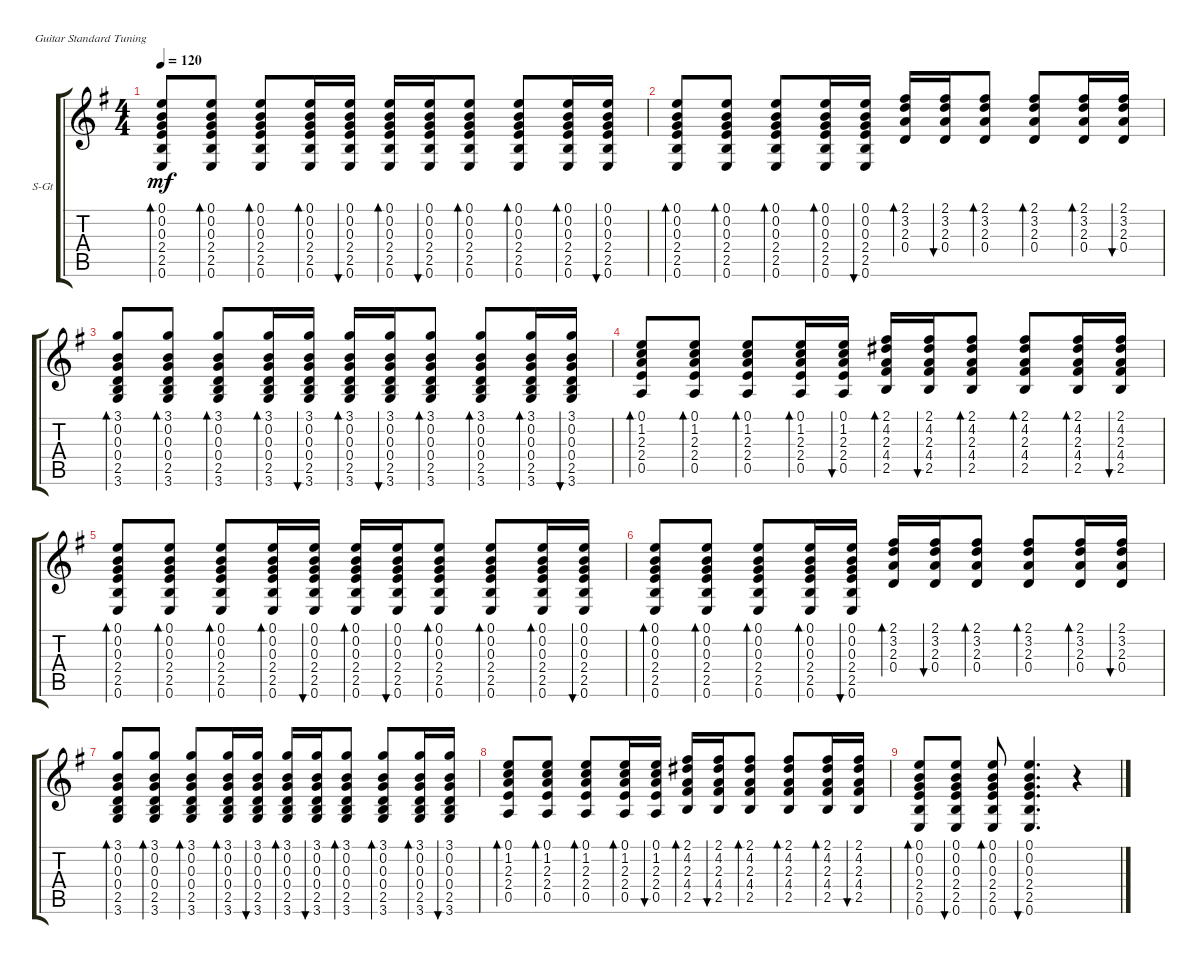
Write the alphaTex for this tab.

\defaultSystemsLayout 4
\bracketExtendMode groupsimilarinstruments
\firstSystemTrackNameOrientation horizontal
\otherSystemsTrackNameOrientation horizontal
\track ("АКУСТИКА" "S-Gt") {instrument acousticguitarsteel}
\staff {score tabs}
\tuning (E4 B3 G3 D3 A2 E2)
\ts (4 4)
\tempo 120
\clef g2
\ks eminor
(0.6 2.5 2.4 0.3 0.2 0.1).8{bd 30 dy mf} (0.6 2.5 2.4 0.3 0.2 0.1).8{bd 30} (0.6 2.5 2.4 0.3 0.2 0.1).8{bd 30} (0.6 2.5 2.4 0.3 0.2 0.1).16{bd 30} (0.6 2.5 2.4 0.3 0.2 0.1).16{bu 30} (0.6 2.5 2.4 0.3 0.2 0.1).16{bd 30} (0.6 2.5 2.4 0.3 0.2 0.1).16{bu 30} (0.6 2.5 2.4 0.3 0.2 0.1).8{bd 30} (0.6 2.5 2.4 0.3 0.2 0.1).8{bd 30} (0.6 2.5 2.4 0.3 0.2 0.1).16{bd 30} (0.6 2.5 2.4 0.3 0.2 0.1).16{bu 30} |
(0.6 2.5 2.4 0.3 0.2 0.1).8{bd 30} (0.6 2.5 2.4 0.3 0.2 0.1).8{bd 30} (0.6 2.5 2.4 0.3 0.2 0.1).8{bd 30} (0.6 2.5 2.4 0.3 0.2 0.1).16{bd 30} (0.6 2.5 2.4 0.3 0.2 0.1).16{bu 30} (0.4 2.3 3.2 2.1).16{bd 30} (0.4 2.3 3.2 2.1).16{bu 30} (0.4 2.3 3.2 2.1).8{bd 30} (0.4 2.3 3.2 2.1).8{bd 30} (0.4 2.3 3.2 2.1).16{bd 30} (0.4 2.3 3.2 2.1).16{bu 30} |
(3.6 2.5 0.4 0.3 0.2 3.1).8{bd 30} (3.6 2.5 0.4 0.3 0.2 3.1).8{bd 30} (3.6 2.5 0.4 0.3 0.2 3.1).8{bd 30} (3.6 2.5 0.4 0.3 0.2 3.1).16{bd 30} (3.6 2.5 0.4 0.3 0.2 3.1).16{bu 30} (3.6 2.5 0.4 0.3 0.2 3.1).16{bd 30} (3.6 2.5 0.4 0.3 0.2 3.1).16{bu 30} (3.6 2.5 0.4 0.3 0.2 3.1).8{bd 30} (3.6 2.5 0.4 0.3 0.2 3.1).8{bd 30} (3.6 2.5 0.4 0.3 0.2 3.1).16{bd 30} (3.6 2.5 0.4 0.3 0.2 3.1).16{bu 30} |
(0.5 2.4 2.3 1.2 0.1).8{bd 30} (0.5 2.4 2.3 1.2 0.1).8{bd 30} (0.5 2.4 2.3 1.2 0.1).8{bd 30} (0.5 2.4 2.3 1.2 0.1).16{bd 30} (0.5 2.4 2.3 1.2 0.1).16{bu 30} (4.4 2.3 4.2 2.1 2.5).16{bd 30} (4.4 2.3 4.2 2.1 2.5).16{bu 30} (4.4 2.3 4.2 2.1 2.5).8{bd 30} (4.4 2.3 4.2 2.1 2.5).8{bd 30} (4.4 2.3 4.2 2.1 2.5).16{bd 30} (4.4 2.3 4.2 2.1 2.5).16{bu 30} |
(0.6 2.5 2.4 0.3 0.2 0.1).8{bd 30} (0.6 2.5 2.4 0.3 0.2 0.1).8{bd 30} (0.6 2.5 2.4 0.3 0.2 0.1).8{bd 30} (0.6 2.5 2.4 0.3 0.2 0.1).16{bd 30} (0.6 2.5 2.4 0.3 0.2 0.1).16{bu 30} (0.6 2.5 2.4 0.3 0.2 0.1).16{bd 30} (0.6 2.5 2.4 0.3 0.2 0.1).16{bu 30} (0.6 2.5 2.4 0.3 0.2 0.1).8{bd 30} (0.6 2.5 2.4 0.3 0.2 0.1).8{bd 30} (0.6 2.5 2.4 0.3 0.2 0.1).16{bd 30} (0.6 2.5 2.4 0.3 0.2 0.1).16{bu 30} |
(0.6 2.5 2.4 0.3 0.2 0.1).8{bd 30} (0.6 2.5 2.4 0.3 0.2 0.1).8{bd 30} (0.6 2.5 2.4 0.3 0.2 0.1).8{bd 30} (0.6 2.5 2.4 0.3 0.2 0.1).16{bd 30} (0.6 2.5 2.4 0.3 0.2 0.1).16{bu 30} (0.4 2.3 3.2 2.1).16{bd 30} (0.4 2.3 3.2 2.1).16{bu 30} (0.4 2.3 3.2 2.1).8{bd 30} (0.4 2.3 3.2 2.1).8{bd 30} (0.4 2.3 3.2 2.1).16{bd 30} (0.4 2.3 3.2 2.1).16{bu 30} |
(3.6 2.5 0.4 0.3 0.2 3.1).8{bd 30} (3.6 2.5 0.4 0.3 0.2 3.1).8{bd 30} (3.6 2.5 0.4 0.3 0.2 3.1).8{bd 30} (3.6 2.5 0.4 0.3 0.2 3.1).16{bd 30} (3.6 2.5 0.4 0.3 0.2 3.1).16{bu 30} (3.6 2.5 0.4 0.3 0.2 3.1).16{bd 30} (3.6 2.5 0.4 0.3 0.2 3.1).16{bu 30} (3.6 2.5 0.4 0.3 0.2 3.1).8{bd 30} (3.6 2.5 0.4 0.3 0.2 3.1).8{bd 30} (3.6 2.5 0.4 0.3 0.2 3.1).16{bd 30} (3.6 2.5 0.4 0.3 0.2 3.1).16{bu 30} |
(0.5 2.4 2.3 1.2 0.1).8{bd 30} (0.5 2.4 2.3 1.2 0.1).8{bd 30} (0.5 2.4 2.3 1.2 0.1).8{bd 30} (0.5 2.4 2.3 1.2 0.1).16{bd 30} (0.5 2.4 2.3 1.2 0.1).16{bu 30} (4.4 2.3 4.2 2.1 2.5).16{bd 30} (4.4 2.3 4.2 2.1 2.5).16{bu 30} (4.4 2.3 4.2 2.1 2.5).8{bd 30} (4.4 2.3 4.2 2.1 2.5).8{bd 30} (4.4 2.3 4.2 2.1 2.5).16{bd 30} (4.4 2.3 4.2 2.1 2.5).16{bu 30} |
(0.6 2.5 2.4 0.3 0.2 0.1).8{bd 30} (0.6 2.5 2.4 0.3 0.2 0.1).8{bu 30} (0.6 2.5 2.4 0.3 0.2 0.1).8{bd 30} (0.6 2.5 2.4 0.3 0.2 0.1).4{d bu 30} r.4
